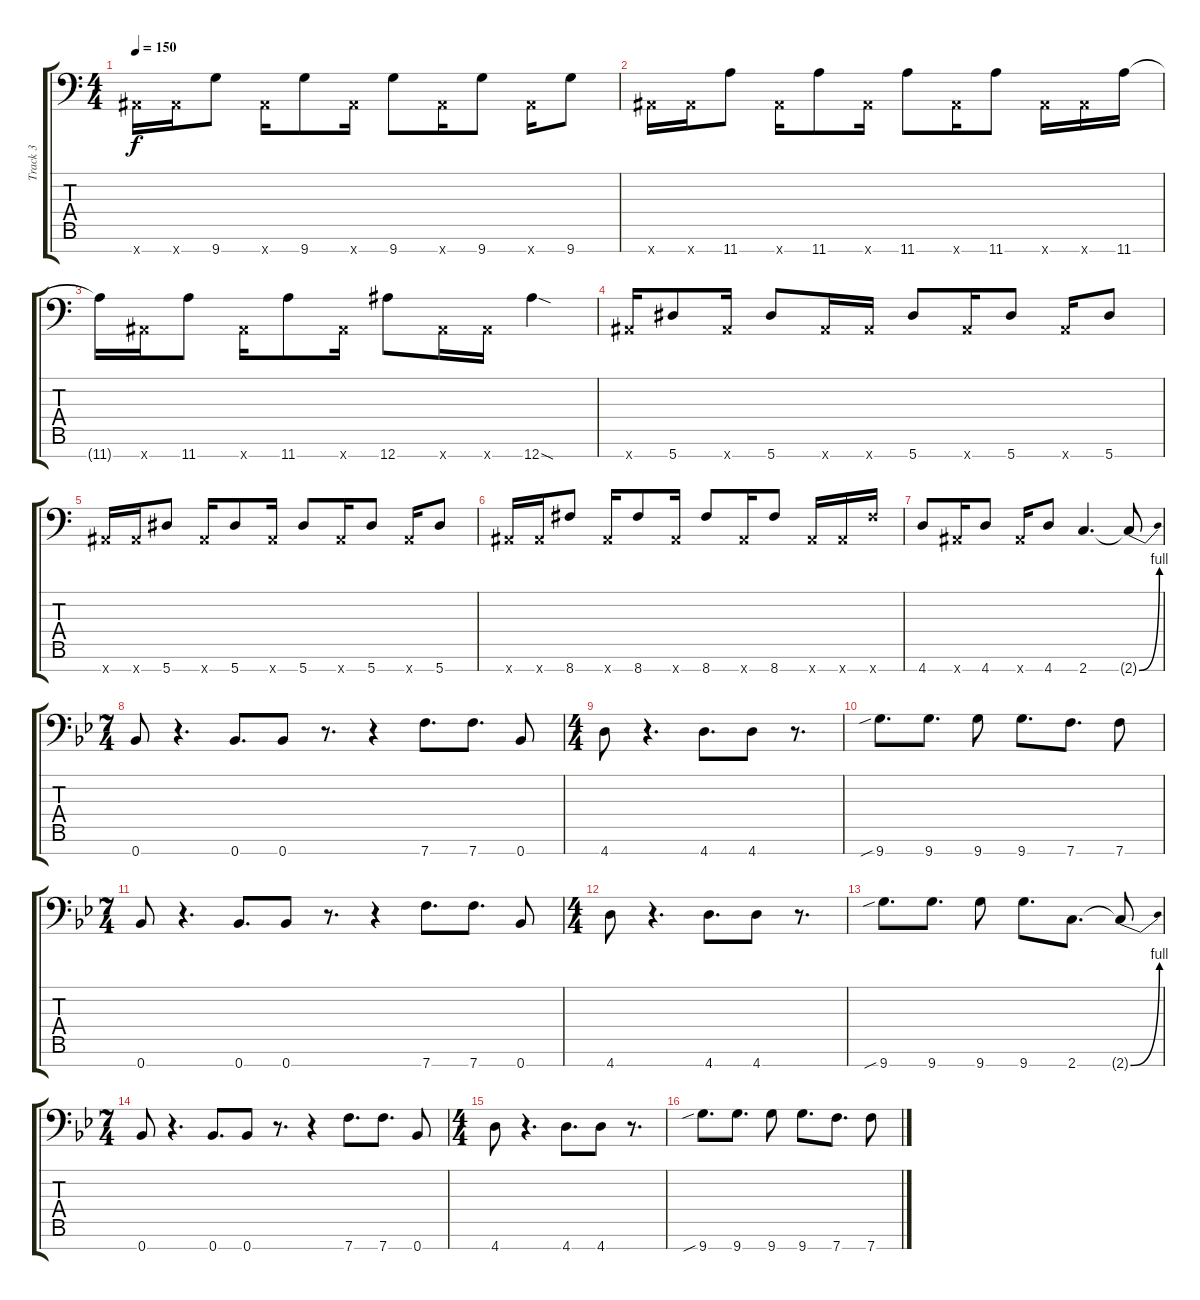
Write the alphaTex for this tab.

\track ("Track 3" "Track 3") {instrument distortionguitar}
\staff {score tabs}
\tuning (Eb4 Bb3 F3 Eb3 Bb2 F2 Bb1) {hide}
\ts (4 4)
\tempo 150
\clef f4
\ks c
0.7{x}.16{dy f} 0.7{x}.16 9.7.8 0.7{x}.16 9.7.8 0.7{x}.16 9.7.8 0.7{x}.16 9.7.8 0.7{x}.16 9.7.8 |
0.7{x}.16 0.7{x}.16 11.7.8 0.7{x}.16 11.7.8 0.7{x}.16 11.7.8 0.7{x}.16 11.7.8 0.7{x}.16 0.7{x}.16 11.7.16 |
11.7{t}.16 0.7{x}.16 11.7.8 0.7{x}.16 11.7.8 0.7{x}.16 12.7.8 0.7{x}.16 0.7{x}.16 12.7{sod}.4 |
0.7{x}.16 5.7.8 0.7{x}.16 5.7.8 0.7{x}.16 0.7{x}.16 5.7.8 0.7{x}.16 5.7.8 0.7{x}.16 5.7.8 |
0.7{x}.16 0.7{x}.16 5.7.8 0.7{x}.16 5.7.8 0.7{x}.16 5.7.8 0.7{x}.16 5.7.8 0.7{x}.16 5.7.8 |
0.7{x}.16 0.7{x}.16 8.7.8 0.7{x}.16 8.7.8 0.7{x}.16 8.7.8 0.7{x}.16 8.7.8 0.7{x}.16 0.7{x}.16 8.7{x}.16 |
4.7.8 0.7{x}.16 4.7.8 0.7{x}.16 4.7.8 2.7.4{d} 2.7{be (bend 0 0 60 4) t}.8 |
\ts (7 4)
\ks bb
0.7.8 r.4{d} 0.7.8{d} 0.7.8 r.8{d} r.4 7.7.8{d} 7.7.8{d} 0.7.8 |
\ts (4 4)
4.7.8 r.4{d} 4.7.8{d} 4.7.8 r.8{d} |
9.7{sib}.8{d} 9.7.8{d} 9.7.8 9.7.8{d} 7.7.8{d} 7.7.8 |
\ts (7 4)
0.7.8 r.4{d} 0.7.8{d} 0.7.8 r.8{d} r.4 7.7.8{d} 7.7.8{d} 0.7.8 |
\ts (4 4)
4.7.8 r.4{d} 4.7.8{d} 4.7.8 r.8{d} |
9.7{sib}.8{d} 9.7.8{d} 9.7.8 9.7.8{d} 2.7.8{d} 2.7{be (bend 0 0 60 4) t}.8 |
\ts (7 4)
0.7.8 r.4{d} 0.7.8{d} 0.7.8 r.8{d} r.4 7.7.8{d} 7.7.8{d} 0.7.8 |
\ts (4 4)
4.7.8 r.4{d} 4.7.8{d} 4.7.8 r.8{d} |
9.7{sib}.8{d} 9.7.8{d} 9.7.8 9.7.8{d} 7.7.8{d} 7.7.8
